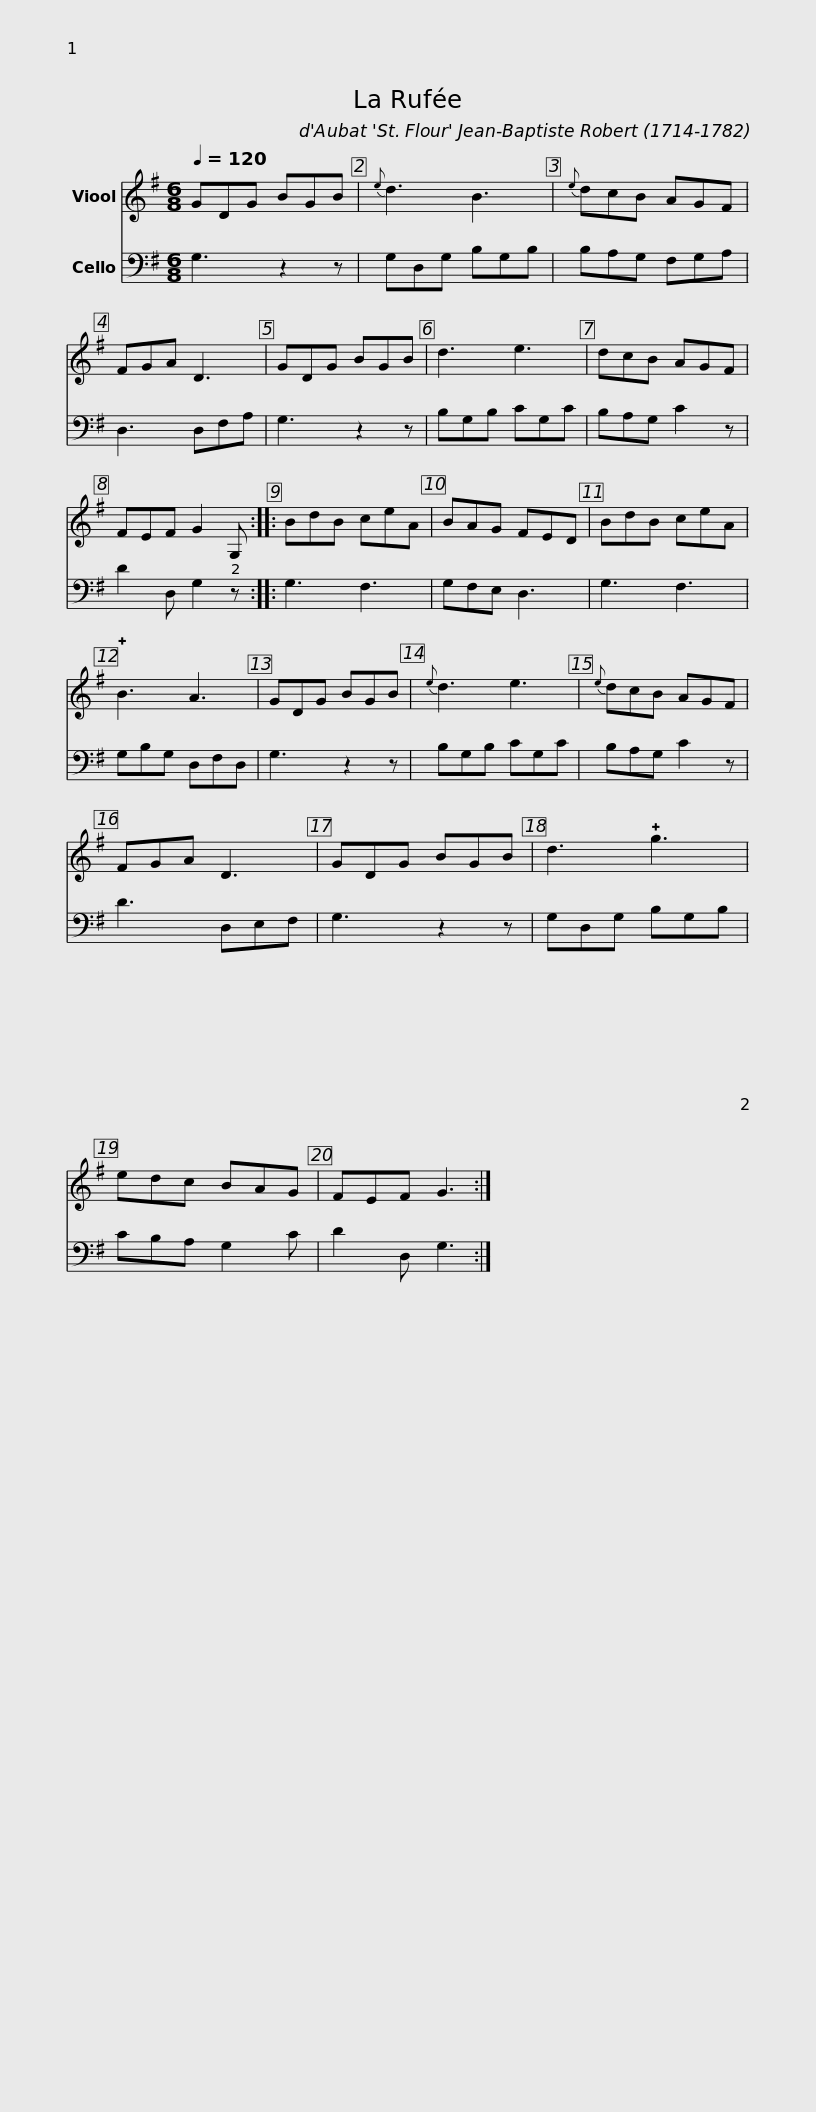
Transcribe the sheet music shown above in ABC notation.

X:1
%%score 1 2
L:1/8
Q:1/4=120
M:6/8
I:linebreak $
K:G
V:1 treble
V:2 bass
V:1
 GDG BGB |{e} d3 B3 |{e} dcB AGF | FGA D3 | GDG BGB | %5
 d3 e3 | dcB AGF | FEF G2 G, ::$ BdB ceA | BAG FED | %10
 BdB ceA | !plus!B3 A3 | GDG BGB |{e} d3 e3 |${e} dcB AGF | %15
 FGA D3 | GDG BGB | d3 !plus!g3 | edc BAG | FEF G3 :| %20
V:2
 G,3 z2 z | G,D,G, B,G,B, | B,A,G, F,G,A, | D,3 D,F,A, | G,3 z2 z | %5
 B,G,B, CG,C | B,A,G, C2 z | D2 D, G,2 z ::$ G,3 F,3 | G,F,E, D,3 | %10
 G,3 F,3 | G,B,G, D,F,D, | G,3 z2 z | B,G,B, CG,C |$ B,A,G, C2 z | %15
 D3 D,E,F, | G,3 z2 z | G,D,G, B,G,B, | CB,A, G,2 C | D2 D, G,3 :| %20
